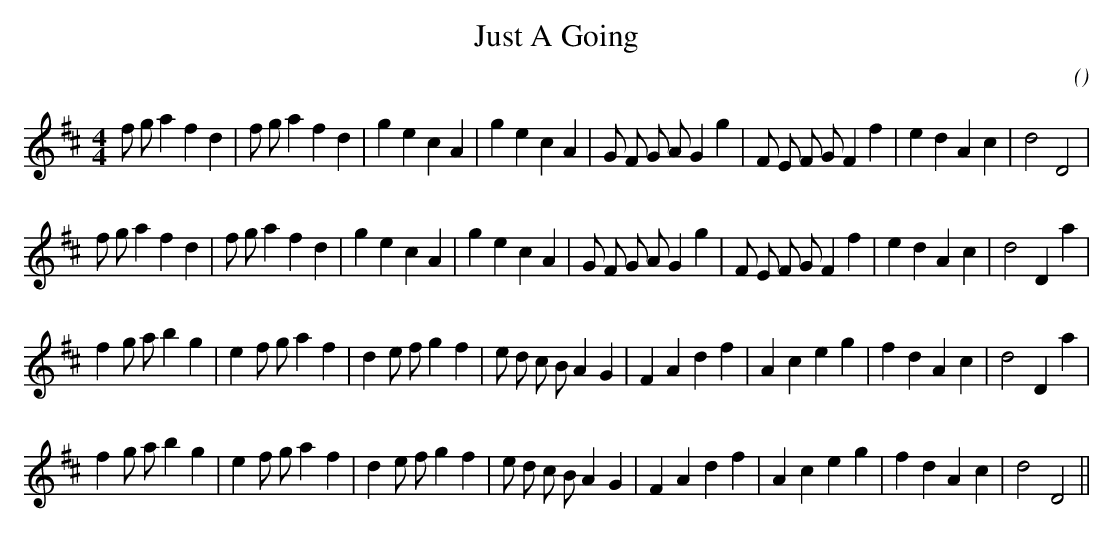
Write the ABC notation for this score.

X:1
T: Just A Going
C:
O:
M:4/4
K:D
K:D
M:4/4
L:1/16
f2 g2 a4 f4 d4 |f2 g2 a4 f4 d4 |g4 e4 c4 A4 |g4 e4 c4 A4 |G2 F2 G2 A2 G4 g4 |F2 E2 F2 G2 F4 f4 |e4 d4 A4 c4 |d8 D8 |
f2 g2 a4 f4 d4 |f2 g2 a4 f4 d4 |g4 e4 c4 A4 |g4 e4 c4 A4 |G2 F2 G2 A2 G4 g4 |F2 E2 F2 G2 F4 f4 |e4 d4 A4 c4 |d8 D4 a4 |
f4 g2 a2 b4 g4 |e4 f2 g2 a4 f4 |d4 e2 f2 g4 f4 |e2 d2 c2 B2 A4 G4 |F4 A4 d4 f4 |A4 c4 e4 g4 |f4 d4 A4 c4 |d8 D4 a4 |
f4 g2 a2 b4 g4 |e4 f2 g2 a4 f4 |d4 e2 f2 g4 f4 |e2 d2 c2 B2 A4 G4 |F4 A4 d4 f4 |A4 c4 e4 g4 |f4 d4 A4 c4 |d8 D8 ||
